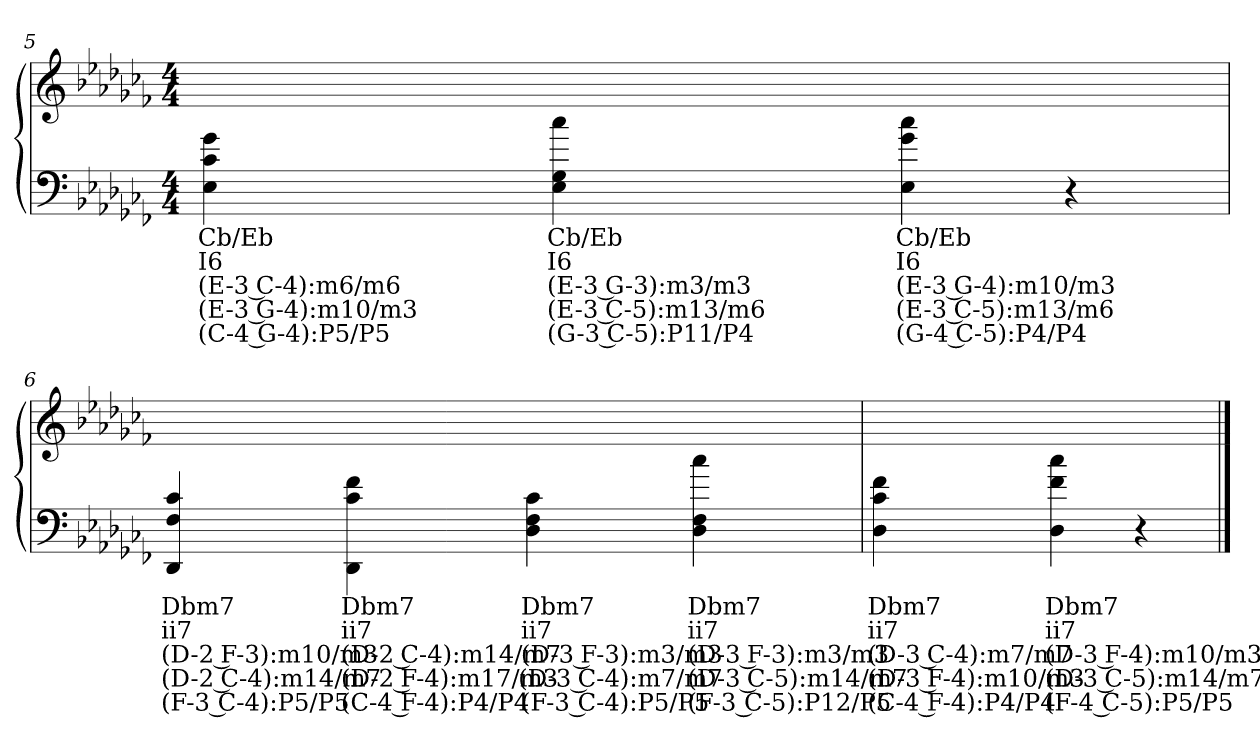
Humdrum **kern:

**kern	**text	**text	**text	**text	**text	**kern
*part2	*part2	*part2	*part2	*part2	*part2	*part1
*staff2	*staff2	*staff2	*staff2	*staff2	*staff2	*staff1
*clefF4	*	*	*	*	*	*clefG2
*k[b-e-a-d-g-c-f-]	*	*	*	*	*	*k[b-e-a-d-g-c-f-]
*C-:	*	*	*	*	*	*C-:
*M4/4	*	*	*	*	*	*M4/4
=5	=5	=5	=5	=5	=5	=5
4E- 4c- 4g-	Cb/Eb	I6	(E-3 C-4):m6/m6	(E-3 G-4):m10/m3	(C-4 G-4):P5/P5	1ryy
4E- 4G- 4cc-	Cb/Eb	I6	(E-3 G-3):m3/m3	(E-3 C-5):m13/m6	(G-3 C-5):P11/P4	.
4E- 4g- 4cc-	Cb/Eb	I6	(E-3 G-4):m10/m3	(E-3 C-5):m13/m6	(G-4 C-5):P4/P4	.
4r	.	.	.	.	.	.
=6	=6	=6	=6	=6	=6	=6
4DD- 4F- 4c-	Dbm7	ii7	(D-2 F-3):m10/m3	(D-2 C-4):m14/m7	(F-3 C-4):P5/P5	1ryy
4DD- 4c- 4f-	Dbm7	ii7	(D-2 C-4):m14/m7	(D-2 F-4):m17/m3	(C-4 F-4):P4/P4	.
4D- 4F- 4c-	Dbm7	ii7	(D-3 F-3):m3/m3	(D-3 C-4):m7/m7	(F-3 C-4):P5/P5	.
4D- 4F- 4cc-	Dbm7	ii7	(D-3 F-3):m3/m3	(D-3 C-5):m14/m7	(F-3 C-5):P12/P5	.
=7	=7	=7	=7	=7	=7	=7
4D- 4c- 4f-	Dbm7	ii7	(D-3 C-4):m7/m7	(D-3 F-4):m10/m3	(C-4 F-4):P4/P4	2.ryy
4D- 4f- 4cc-	Dbm7	ii7	(D-3 F-4):m10/m3	(D-3 C-5):m14/m7	(F-4 C-5):P5/P5	.
4r	.	.	.	.	.	.
==	==	==	==	==	==	==
*-	*-	*-	*-	*-	*-	*-
